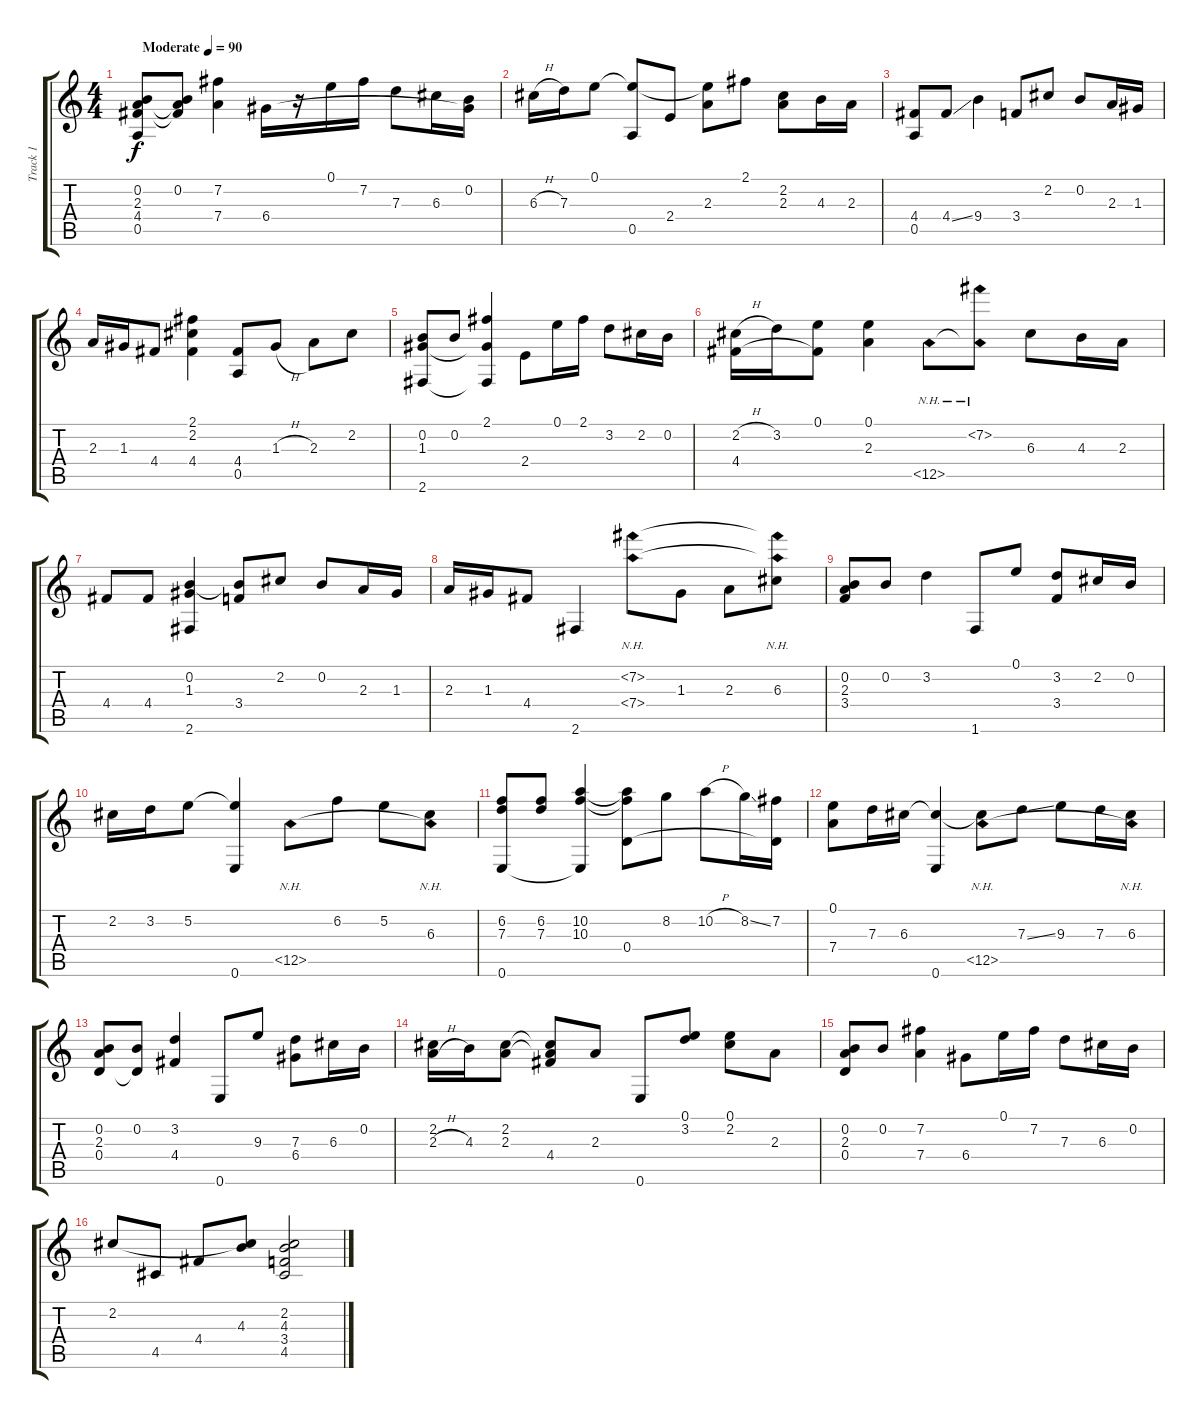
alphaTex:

\track ("Track 1" "Track 1") {instrument acousticguitarsteel}
\staff {score tabs}
\tuning (E4 B3 G3 D3 A2 E2) {hide}
\ts (4 4)
\tempo (90 "Moderate")
\clef g2
\ks c
(0.2 2.3 4.4 0.5).8{dy f instrument acousticguitarsteel} (0.2 2.3{t} 4.4{t}).8 (7.2 7.4).4 6.4.16 r.16 0.1.16 7.2.16 7.3.8 6.3.16 (0.2 6.4{t}).16 |
6.3{h}.16 7.3.16 0.1.8 (0.1{t} 0.5).8 2.4.8 (0.1{t} 2.3).8 2.1.8 (2.2 2.3).8 4.3.16 2.3.16 |
(4.4 0.5).8 4.4{ss}.8 9.4.4 3.4.8 2.2.8 0.2.8 2.3.16 1.3.16 |
2.3.16 1.3.16 4.4.8 (2.1 2.2 4.4).4 (4.4 0.5).8 1.3{h}.8 2.3.8 2.2.8 |
(0.2 1.3 2.6).8 0.2.8 (2.1 1.3{t} 2.6{t}).4 2.4.8 0.1.16 2.1.16 3.2.8 2.2.16 0.2.16 |
(2.2{h} 4.4).16 3.2.16 (0.1 4.4{t}).8 (0.1 2.3).4 12.5{nh}.8 (7.2{nh} 12.5{nh t}).8 6.3.8 4.3.16 2.3.16 |
4.4.8 4.4.8 (0.2 1.3 2.6).4 (0.2{t} 3.4).8 2.2.8 0.2.8 2.3.16 1.3.16 |
2.3.16 1.3.16 4.4.8 2.6.4 (7.2{nh} 7.4{nh}).8 1.3.8 2.3.8 (7.2{nh t} 6.3 7.4{nh t}).8 |
(0.2 2.3 3.4).8 0.2.8 3.2.4 1.6.8 0.1.8 (3.2 3.4).8 2.2.16 0.2.16 |
2.2.16 3.2.16 5.2.8 (5.2{t} 0.6).4 12.5{nh}.8 6.2.8 5.2.8 (6.3 12.5{nh t}).8 |
(6.2 7.3 0.6).8 (6.2 7.3).8 (10.2 10.3 0.6{t}).4 (10.2{t} 10.3{t} 0.4).8 8.2.8 10.2{h}.8 8.2{ss}.16 (7.2 0.4{t}).16 |
(0.1 7.4).8 7.3.16 6.3.16 (6.3{t} 0.6).4 (6.3{t} 12.5{nh}).8 7.3{ss}.8 9.3.8 7.3.16 (6.3 12.5{nh t}).16 |
(0.2 2.3 0.4).8 (0.2 0.4{t}).8 (3.2 4.4).4 0.6.8 9.3.8 (7.3 6.4).8 6.3.16 0.2.16 |
(2.2 2.3{h}).16 4.3.16 (2.2 2.3).8 (2.2{t} 2.3{t} 4.4).8 2.3.8 0.6.8 (0.1 3.2).8 (0.1 2.2).8 2.3.8 |
(0.2 2.3 0.4).8 0.2.8 (7.2 7.4).4 6.4.8 0.1.16 7.2.16 7.3.8 6.3.16 0.2.16 |
2.2.8 4.5.8 4.4.8 (2.2{t} 4.3).8 (2.2 4.3 3.4 4.5).2
